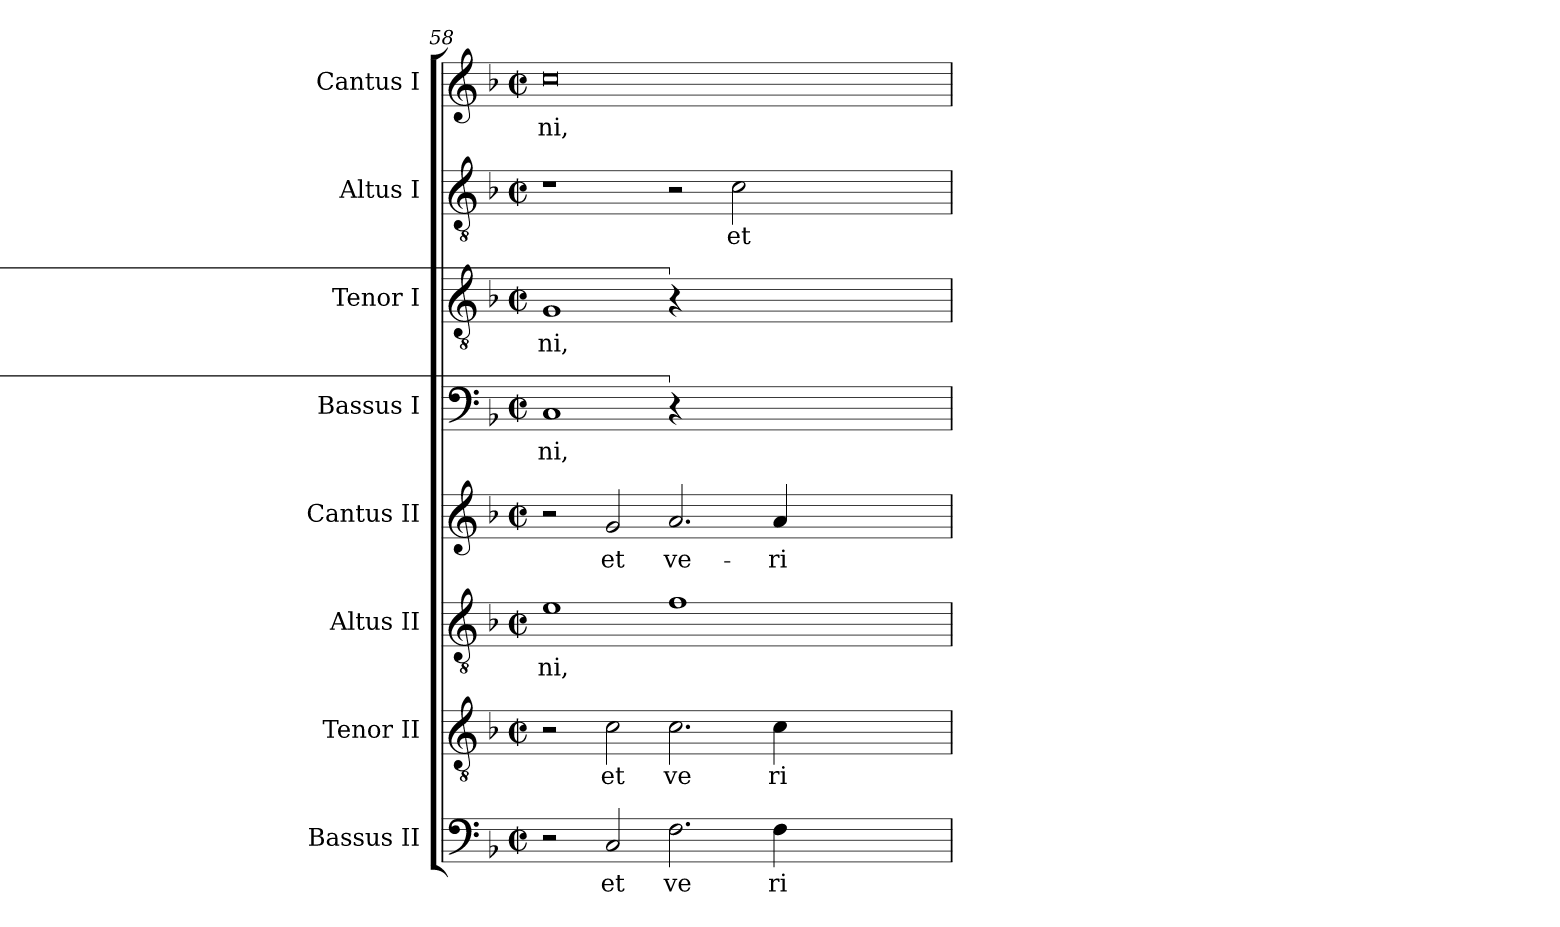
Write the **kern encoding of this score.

**kern	**text	**kern	**text	**kern	**text	**kern	**text	**kern	**text	**kern	**text	**kern	**text	**kern	**text
*part8	*part8	*part7	*part7	*part6	*part6	*part5	*part5	*part4	*part4	*part3	*part3	*part2	*part2	*part1	*part1
*staff8	*staff8	*staff7	*staff7	*staff6	*staff6	*staff5	*staff5	*staff4	*staff4	*staff3	*staff3	*staff2	*staff2	*staff1	*staff1
*I"Bassus II	*	*I"Tenor II	*	*I"Altus II	*	*I"Cantus II	*	*I"Bassus I	*	*I"Tenor I	*	*I"Altus I	*	*I"Cantus I	*
*clefF4	*	*clefGv2	*	*clefGv2	*	*clefG2	*	*clefF4	*	*clefGv2	*	*clefGv2	*	*clefG2	*
*k[b-]	*	*k[b-]	*	*k[b-]	*	*k[b-]	*	*k[b-]	*	*k[b-]	*	*k[b-]	*	*k[b-]	*
*F:	*	*F:	*	*F:	*	*F:	*	*F:	*	*F:	*	*F:	*	*F:	*
*M2/2	*	*M2/2	*	*M2/2	*	*M2/2	*	*M2/2	*	*M2/2	*	*M2/2	*	*M2/2	*
*met(c|)	*	*met(c|)	*	*met(c|)	*	*met(c|)	*	*met(c|)	*	*met(c|)	*	*met(c|)	*	*met(c|)	*
=58	=58	=58	=58	=58	=58	=58	=58	=58	=58	=58	=58	=58	=58	=58	=58
!	!	!	!	!	!LO:LY:b:cj	!	!	!	!LO:LY:b:cj	!	!LO:LY:b:cj	!	!	!	!LO:LY:b:cj
2r	.	2r	.	1e	ni,	2r	.	1C	ni,	1G	ni,	1r	.	0cc	-ni,
!	!LO:LY:b:cj	!	!LO:LY:b:cj	!	!	!	!LO:LY:b:cj	!	!	!	!	!	!	!	!
2C/	et	2c\	et	.	.	2g/	et	.	.	.	.	.	.	.	.
!	!LO:LY:b:cj	!	!LO:LY:b:cj	!	!	!	!LO:LY:b:cj	!LO:N:vis=1	!	!LO:N:vis=1	!	!	!	!	!
2.F\	ve	2.c\	ve	1f	.	2.a/	ve-	4%9r	.	4%9r	.	2r	.	.	.
!	!	!	!	!	!	!	!	!	!	!	!	!	!LO:LY:b:cj	!	!
.	.	.	.	.	.	.	.	.	.	.	.	2c\	et	.	.
!	!LO:LY:b:cj	!	!LO:LY:b:cj	!	!	!	!LO:LY:b:cj	!	!	!	!	!	!	!	!
4F\	ri	4c\	ri	.	.	4a/	-ri-	.	.	.	.	.	.	.	.
1ryy	.	1ryy	.	1ryy	.	1ryy	.	.	.	.	.	1ryy	.	1ryy	.
4ryy	.	4ryy	.	4ryy	.	4ryy	.	.	.	.	.	4ryy	.	4ryy	.
=	=	=	=	=	=	=	=	=	=	=	=	=	=	=	=
*-	*-	*-	*-	*-	*-	*-	*-	*-	*-	*-	*-	*-	*-	*-	*-
